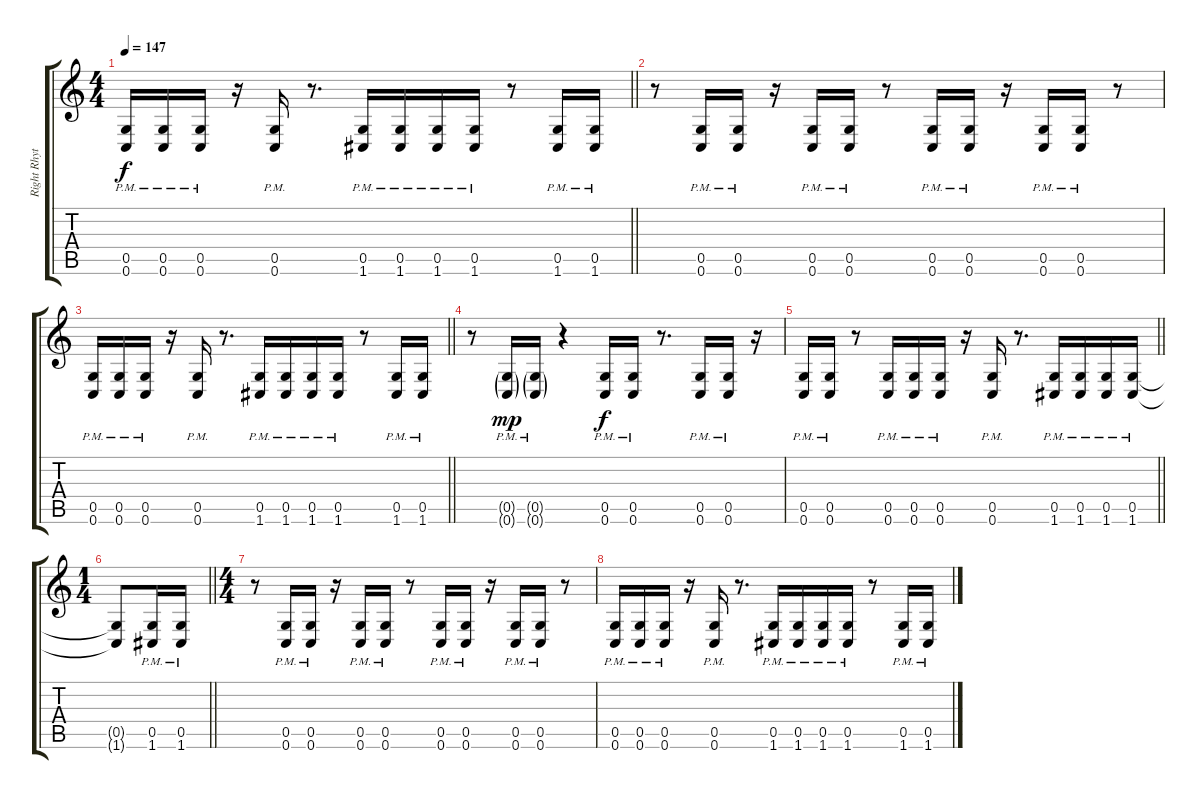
\track ("Right Rhythm" "Right Rhyt") {instrument distortionguitar}
\staff {score tabs}
\tuning (D4 A3 F3 C3 G2 C2) {hide}
\ts (4 4)
\tempo 147
\clef g2
\barLineRight lightlight
\ks c
(0.5{pm} 0.6{pm}).16{dy f} (0.5{pm} 0.6{pm}).16 (0.5{pm} 0.6{pm}).16 r.16 (0.5{pm} 0.6{pm}).16 r.8{d} (0.5{pm} 1.6{pm}).16 (0.5{pm} 1.6{pm}).16 (0.5{pm} 1.6{pm}).16 (0.5{pm} 1.6{pm}).16 r.8 (0.5{pm} 1.6{pm}).16 (0.5{pm} 1.6{pm}).16 |
r.8 (0.5{pm} 0.6{pm}).16 (0.5{pm} 0.6{pm}).16 r.16 (0.5{pm} 0.6{pm}).16 (0.5{pm} 0.6{pm}).16 r.8 (0.5{pm} 0.6{pm}).16 (0.5{pm} 0.6{pm}).16 r.16 (0.5{pm} 0.6{pm}).16 (0.5{pm} 0.6{pm}).16 r.8 |
\barLineRight lightlight
(0.5{pm} 0.6{pm}).16 (0.5{pm} 0.6{pm}).16 (0.5{pm} 0.6{pm}).16 r.16 (0.5{pm} 0.6{pm}).16 r.8{d} (0.5{pm} 1.6{pm}).16 (0.5{pm} 1.6{pm}).16 (0.5{pm} 1.6{pm}).16 (0.5{pm} 1.6{pm}).16 r.8 (0.5{pm} 1.6{pm}).16 (0.5{pm} 1.6{pm}).16 |
r.8 (0.5{g pm} 0.6{g pm}).16{dy mp volume 0} (0.5{g pm} 0.6{g pm}).16 r.4 (0.5{pm} 0.6{pm}).16{dy f volume 16} (0.5{pm} 0.6{pm}).16 r.8{d} (0.5{pm} 0.6{pm}).16 (0.5{pm} 0.6{pm}).16 r.16 |
\barLineRight lightlight
(0.5{pm} 0.6{pm}).16 (0.5{pm} 0.6{pm}).16 r.8 (0.5{pm} 0.6{pm}).16 (0.5{pm} 0.6{pm}).16 (0.5{pm} 0.6{pm}).16 r.16 (0.5{pm} 0.6{pm}).16 r.8{d} (0.5{pm} 1.6{pm}).16 (0.5{pm} 1.6{pm}).16 (0.5{pm} 1.6{pm}).16 (0.5{pm} 1.6{pm}).16 |
\ts (1 4)
\barLineRight lightlight
(0.5{t} 1.6{t}).8 (0.5{pm} 1.6{pm}).16 (0.5{pm} 1.6{pm}).16 |
\ts (4 4)
r.8 (0.5{pm} 0.6{pm}).16 (0.5{pm} 0.6{pm}).16 r.16 (0.5{pm} 0.6{pm}).16 (0.5{pm} 0.6{pm}).16 r.8 (0.5{pm} 0.6{pm}).16 (0.5{pm} 0.6{pm}).16 r.16 (0.5{pm} 0.6{pm}).16 (0.5{pm} 0.6{pm}).16 r.8 |
(0.5{pm} 0.6{pm}).16 (0.5{pm} 0.6{pm}).16 (0.5{pm} 0.6{pm}).16 r.16 (0.5{pm} 0.6{pm}).16 r.8{d} (0.5{pm} 1.6{pm}).16 (0.5{pm} 1.6{pm}).16 (0.5{pm} 1.6{pm}).16 (0.5{pm} 1.6{pm}).16 r.8 (0.5{pm} 1.6{pm}).16 (0.5{pm} 1.6{pm}).16
